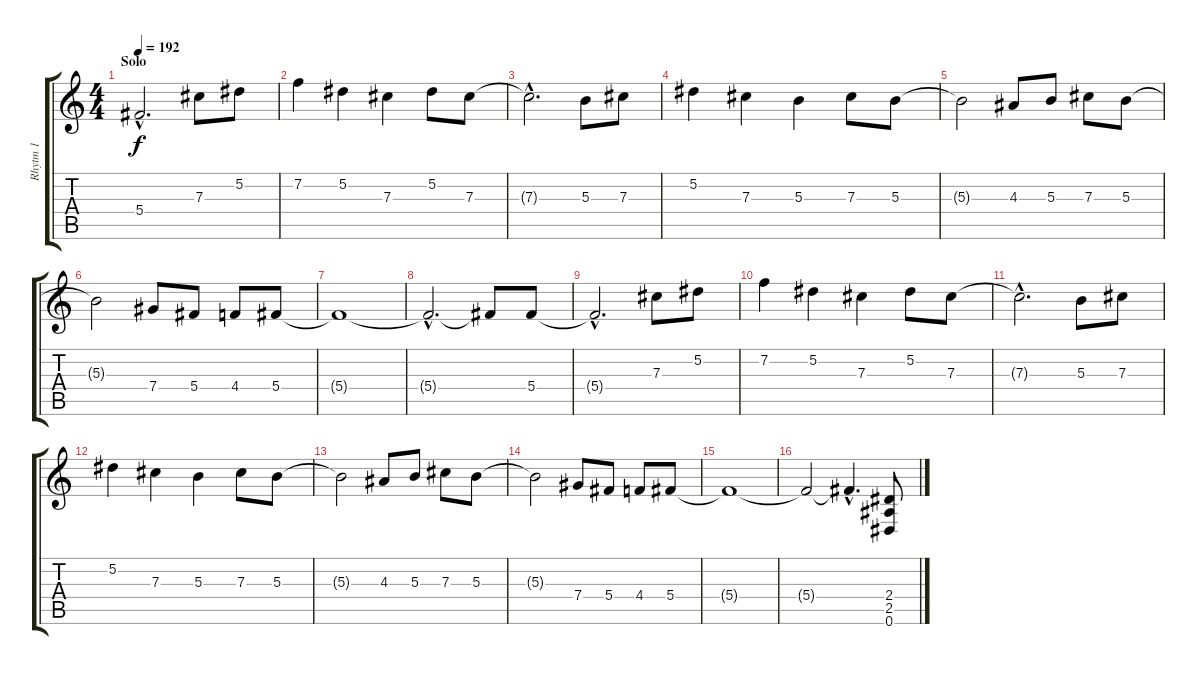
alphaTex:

\track ("Rhytm 1" "Rhytm 1") {instrument distortionguitar}
\staff {score tabs}
\tuning (Eb4 Bb3 Gb3 Db3 Ab2 Eb2) {hide}
\ts (4 4)
\section ("" "Solo")
\tempo 192
\clef g2
\ks c
5.4{hac t}.2{d dy f} 7.3.8 5.2.8 |
7.2.4 5.2.4 7.3.4 5.2.8 7.3.8 |
7.3{hac t}.2{d} 5.3.8 7.3.8 |
5.2.4 7.3.4 5.3.4 7.3.8 5.3.8 |
5.3{t}.2 4.3.8 5.3.8 7.3.8 5.3.8 |
5.3{t}.2 7.4.8 5.4.8 4.4.8 5.4.8 |
5.4{t}.1 |
5.4{hac t}.2{d} 5.4{t}.8 5.4.8 |
5.4{hac t}.2{d} 7.3.8 5.2.8 |
7.2.4 5.2.4 7.3.4 5.2.8 7.3.8 |
7.3{hac t}.2{d} 5.3.8 7.3.8 |
5.2.4 7.3.4 5.3.4 7.3.8 5.3.8 |
5.3{t}.2 4.3.8 5.3.8 7.3.8 5.3.8 |
5.3{t}.2 7.4.8 5.4.8 4.4.8 5.4.8 |
5.4{t}.1 |
5.4{t}.2 5.4{hac t}.4{d} (2.4 2.5 0.6).8
